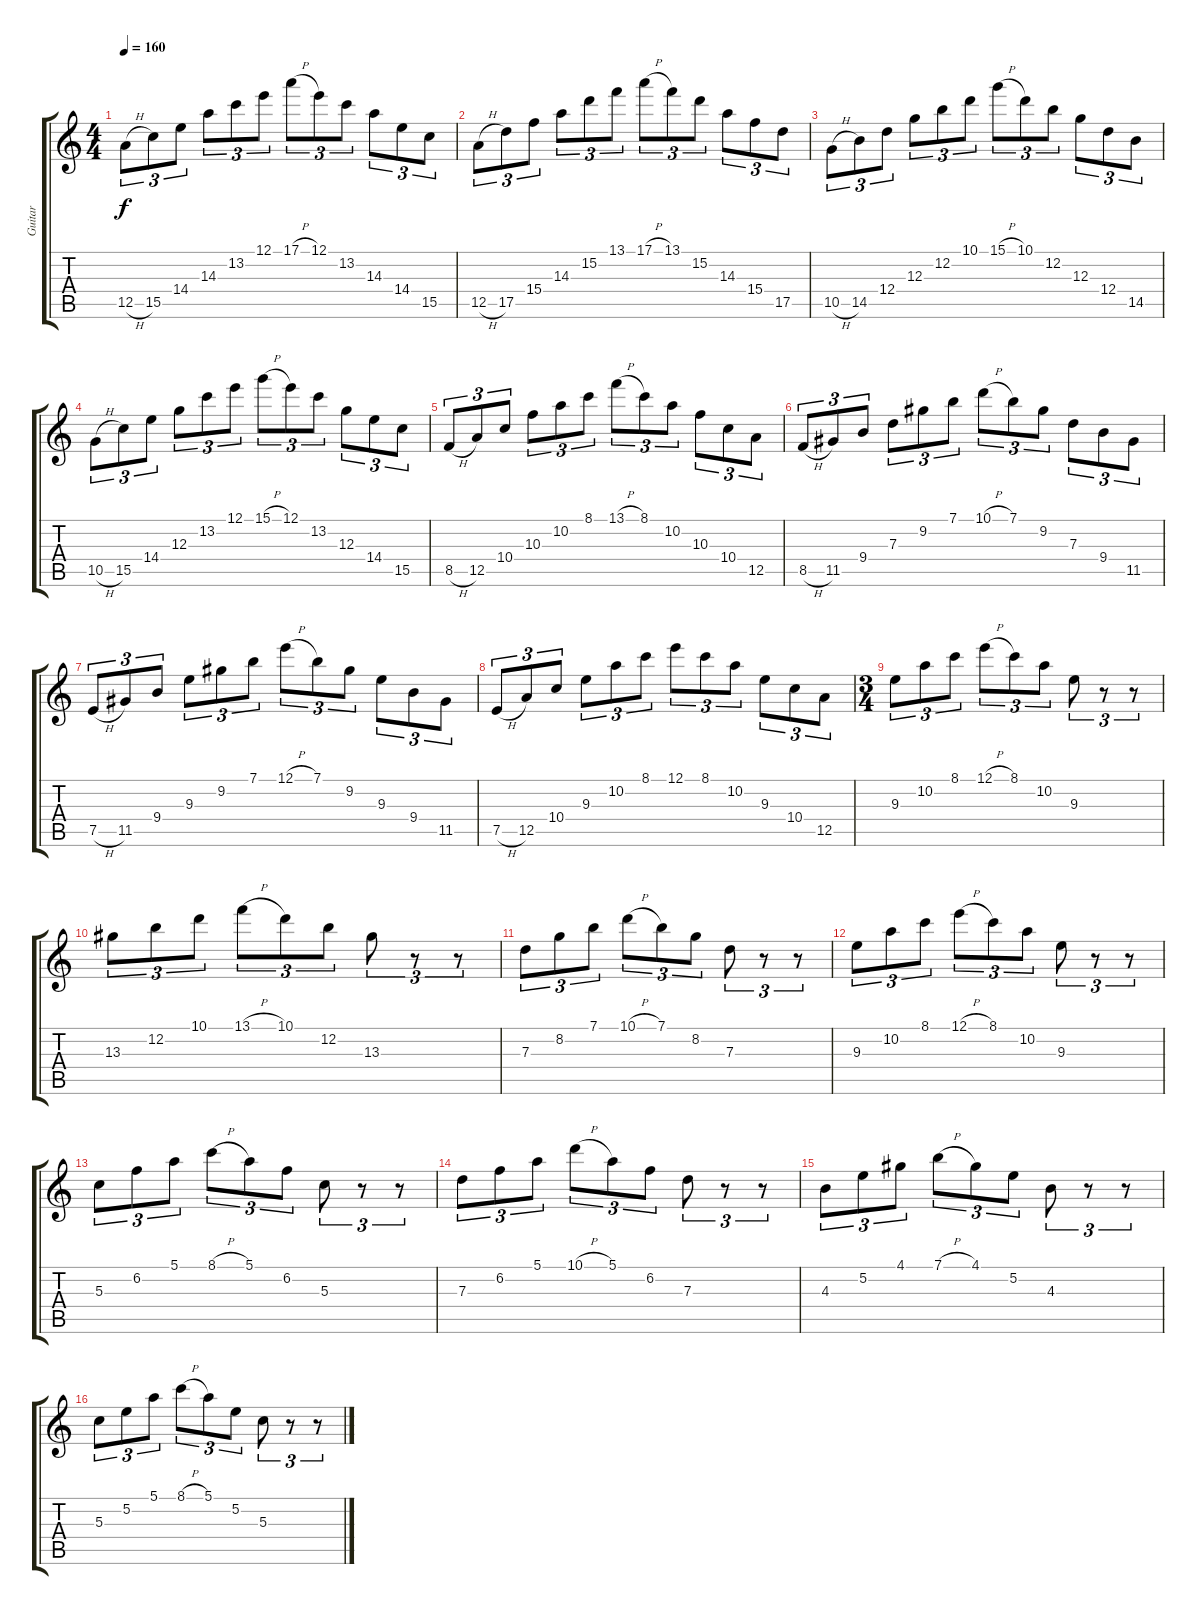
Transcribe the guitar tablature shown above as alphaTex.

\track ("Guitar" "Guitar") {instrument overdrivenguitar}
\staff {score tabs}
\tuning (E4 B3 G3 D3 A2 E2) {hide}
\ts (4 4)
\tempo 160
\clef g2
\ks c
12.5{h}.8{tu (3 2) dy f instrument overdrivenguitar} 15.5.8{tu (3 2)} 14.4.8{tu (3 2)} 14.3.8{tu (3 2)} 13.2.8{tu (3 2)} 12.1.8{tu (3 2)} 17.1{h}.8{tu (3 2)} 12.1.8{tu (3 2)} 13.2.8{tu (3 2)} 14.3.8{tu (3 2)} 14.4.8{tu (3 2)} 15.5.8{tu (3 2)} |
12.5{h}.8{tu (3 2)} 17.5.8{tu (3 2)} 15.4.8{tu (3 2)} 14.3.8{tu (3 2)} 15.2.8{tu (3 2)} 13.1.8{tu (3 2)} 17.1{h}.8{tu (3 2)} 13.1.8{tu (3 2)} 15.2.8{tu (3 2)} 14.3.8{tu (3 2)} 15.4.8{tu (3 2)} 17.5.8{tu (3 2)} |
10.5{h}.8{tu (3 2)} 14.5.8{tu (3 2)} 12.4.8{tu (3 2)} 12.3.8{tu (3 2)} 12.2.8{tu (3 2)} 10.1.8{tu (3 2)} 15.1{h}.8{tu (3 2)} 10.1.8{tu (3 2)} 12.2.8{tu (3 2)} 12.3.8{tu (3 2)} 12.4.8{tu (3 2)} 14.5.8{tu (3 2)} |
10.5{h}.8{tu (3 2)} 15.5.8{tu (3 2)} 14.4.8{tu (3 2)} 12.3.8{tu (3 2)} 13.2.8{tu (3 2)} 12.1.8{tu (3 2)} 15.1{h}.8{tu (3 2)} 12.1.8{tu (3 2)} 13.2.8{tu (3 2)} 12.3.8{tu (3 2)} 14.4.8{tu (3 2)} 15.5.8{tu (3 2)} |
8.5{h}.8{tu (3 2)} 12.5.8{tu (3 2)} 10.4.8{tu (3 2)} 10.3.8{tu (3 2)} 10.2.8{tu (3 2)} 8.1.8{tu (3 2)} 13.1{h}.8{tu (3 2)} 8.1.8{tu (3 2)} 10.2.8{tu (3 2)} 10.3.8{tu (3 2)} 10.4.8{tu (3 2)} 12.5.8{tu (3 2)} |
8.5{h}.8{tu (3 2)} 11.5.8{tu (3 2)} 9.4.8{tu (3 2)} 7.3.8{tu (3 2)} 9.2.8{tu (3 2)} 7.1.8{tu (3 2)} 10.1{h}.8{tu (3 2)} 7.1.8{tu (3 2)} 9.2.8{tu (3 2)} 7.3.8{tu (3 2)} 9.4.8{tu (3 2)} 11.5.8{tu (3 2)} |
7.5{h}.8{tu (3 2)} 11.5.8{tu (3 2)} 9.4.8{tu (3 2)} 9.3.8{tu (3 2)} 9.2.8{tu (3 2)} 7.1.8{tu (3 2)} 12.1{h}.8{tu (3 2)} 7.1.8{tu (3 2)} 9.2.8{tu (3 2)} 9.3.8{tu (3 2)} 9.4.8{tu (3 2)} 11.5.8{tu (3 2)} |
7.5{h}.8{tu (3 2)} 12.5.8{tu (3 2)} 10.4.8{tu (3 2)} 9.3.8{tu (3 2)} 10.2.8{tu (3 2)} 8.1.8{tu (3 2)} 12.1.8{tu (3 2)} 8.1.8{tu (3 2)} 10.2.8{tu (3 2)} 9.3.8{tu (3 2)} 10.4.8{tu (3 2)} 12.5.8{tu (3 2)} |
\ts (3 4)
9.3.8{tu (3 2)} 10.2.8{tu (3 2)} 8.1.8{tu (3 2)} 12.1{h}.8{tu (3 2)} 8.1.8{tu (3 2)} 10.2.8{tu (3 2)} 9.3.8{tu (3 2)} r.8{tu (3 2)} r.8{tu (3 2)} |
13.3.8{tu (3 2)} 12.2.8{tu (3 2)} 10.1.8{tu (3 2)} 13.1{h}.8{tu (3 2)} 10.1.8{tu (3 2)} 12.2.8{tu (3 2)} 13.3.8{tu (3 2)} r.8{tu (3 2)} r.8{tu (3 2)} |
7.3.8{tu (3 2)} 8.2.8{tu (3 2)} 7.1.8{tu (3 2)} 10.1{h}.8{tu (3 2)} 7.1.8{tu (3 2)} 8.2.8{tu (3 2)} 7.3.8{tu (3 2)} r.8{tu (3 2)} r.8{tu (3 2)} |
9.3.8{tu (3 2)} 10.2.8{tu (3 2)} 8.1.8{tu (3 2)} 12.1{h}.8{tu (3 2)} 8.1.8{tu (3 2)} 10.2.8{tu (3 2)} 9.3.8{tu (3 2)} r.8{tu (3 2)} r.8{tu (3 2)} |
5.3.8{tu (3 2)} 6.2.8{tu (3 2)} 5.1.8{tu (3 2)} 8.1{h}.8{tu (3 2)} 5.1.8{tu (3 2)} 6.2.8{tu (3 2)} 5.3.8{tu (3 2)} r.8{tu (3 2)} r.8{tu (3 2)} |
7.3.8{tu (3 2)} 6.2.8{tu (3 2)} 5.1.8{tu (3 2)} 10.1{h}.8{tu (3 2)} 5.1.8{tu (3 2)} 6.2.8{tu (3 2)} 7.3.8{tu (3 2)} r.8{tu (3 2)} r.8{tu (3 2)} |
4.3.8{tu (3 2)} 5.2.8{tu (3 2)} 4.1.8{tu (3 2)} 7.1{h}.8{tu (3 2)} 4.1.8{tu (3 2)} 5.2.8{tu (3 2)} 4.3.8{tu (3 2)} r.8{tu (3 2)} r.8{tu (3 2)} |
5.3.8{tu (3 2)} 5.2.8{tu (3 2)} 5.1.8{tu (3 2)} 8.1{h}.8{tu (3 2)} 5.1.8{tu (3 2)} 5.2.8{tu (3 2)} 5.3.8{tu (3 2)} r.8{tu (3 2)} r.8{tu (3 2)}
